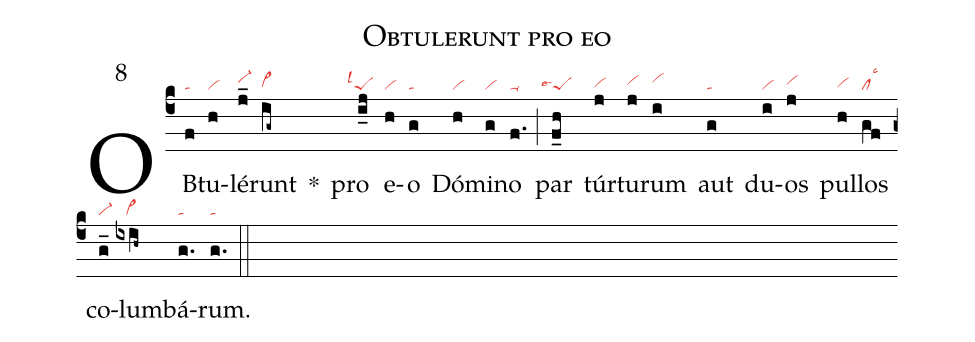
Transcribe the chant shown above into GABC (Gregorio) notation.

name: Obtulerunt pro eo;
mode: 8;
nabc-lines: 1;
%%
(c4)
OB(f|ta)tu(h|vi)lé(j_|vi-hi)runt(ig~|vi>hg) *()
pro(i_j|```peSlsl1) e(h|vi)o(g|ta) Dó(h|vi)mi(g|vi)no(f.|ta-) (;)
par(f_h|```peSlse4) túr(j|vihg)tu(j|vihh)rum(i|vihi) aut(g|ta) du(i|vi)os(j|vihh) pul(h|vihg)los(gf|cllsc3) co(g_|vi-)lum(ixih~|///vi>)bá(g.|ta)rum.(g.|ta) (::)
